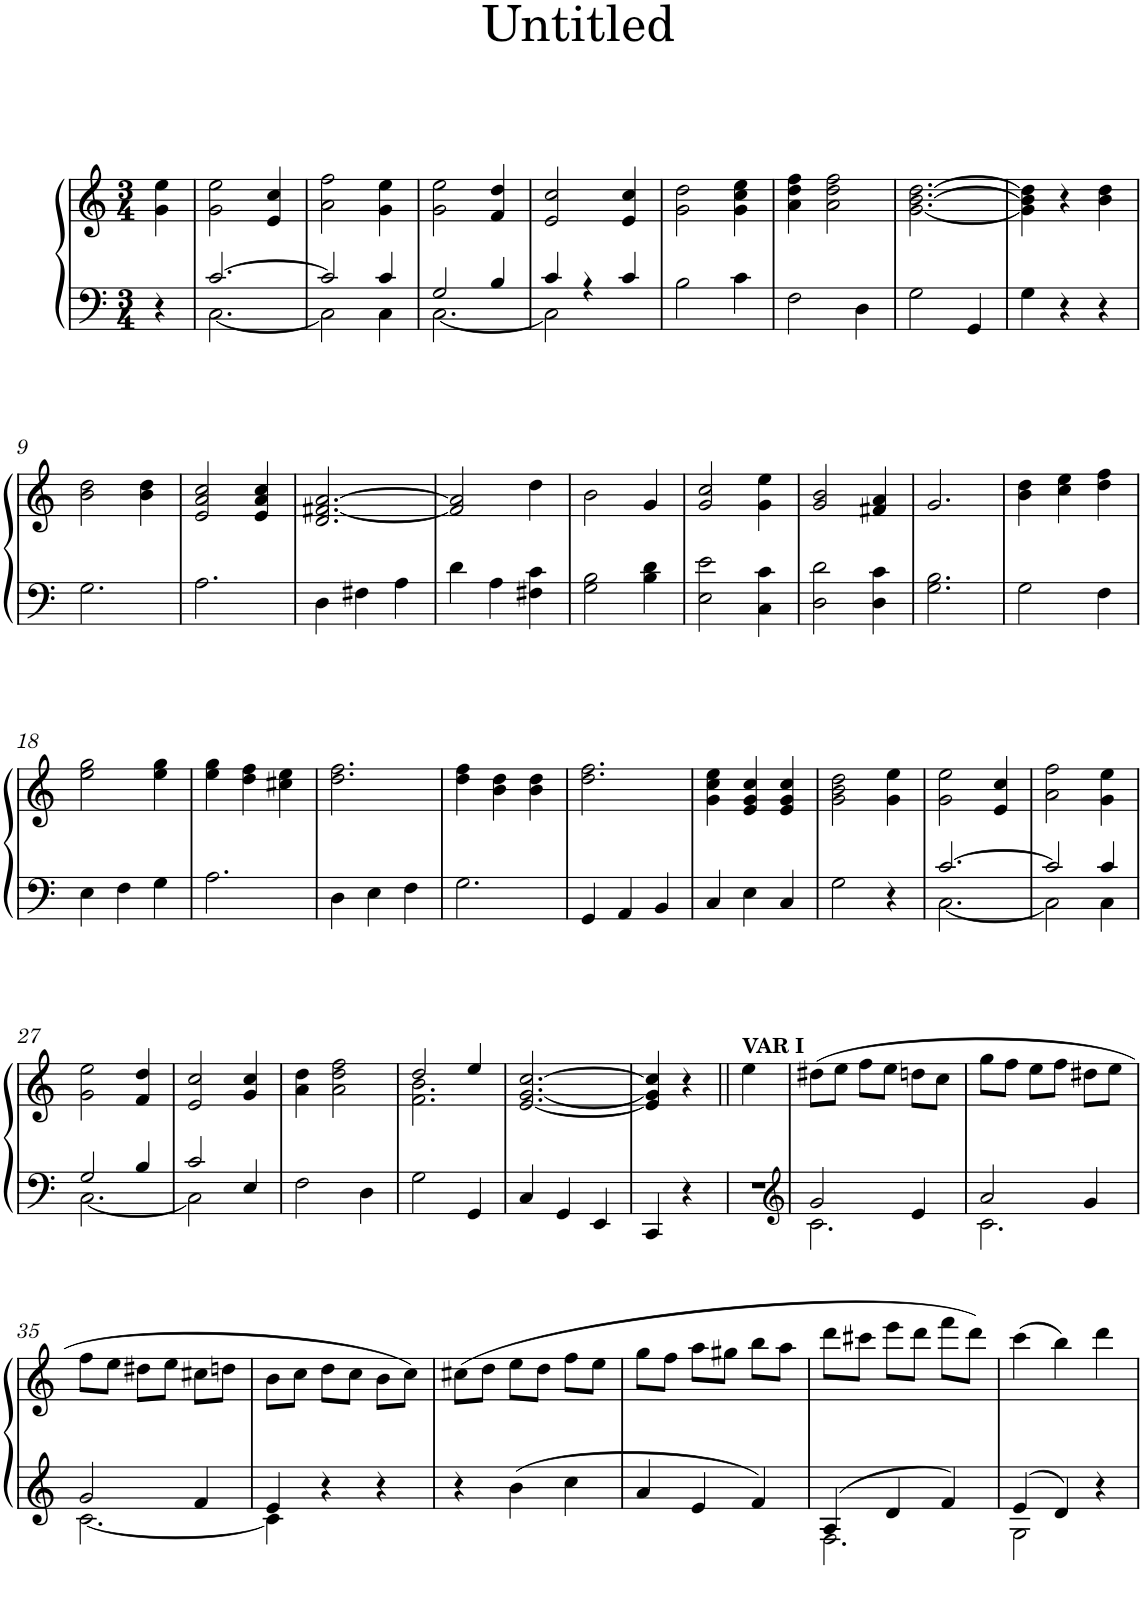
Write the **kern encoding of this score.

**kern	**kern
*part1	*part1
*staff2	*staff1
*I"Piano	*
*I'Pno.	*
*clefF4	*clefG2
*k[]	*k[]
*M3/4	*M3/4
=	=
4r	4g\ 4ee\
=1	=1
*^	*
[2.c/	[2.C\	2g\ 2ee\
.	.	4e/ 4cc/
=2	=2	=2
2c/]	2C\]	2a\ 2ff\
4c/	4C\	4g\ 4ee\
=3	=3	=3
2G/	[2.C\	2g\ 2ee\
4B/	.	4f/ 4dd/
=4	=4	=4
4c/	2C\]	2e/ 2cc/
4r	.	.
4c/	4ryy	4e/ 4cc/
*v	*v	*
=5	=5
2B\	2g\ 2dd\
4c\	4g\ 4cc\ 4ee\
=6	=6
2F\	4a\ 4dd\ 4ff\
.	2a\ 2dd\ 2ff\
4D\	.
=7	=7
2G\	[2.g\ [2.b\ [2.dd\
4GG/	.
=8	=8
4G\	4g\] 4b\] 4dd\]
4r	4r
4r	4b\ 4dd\
!!LO:LB:g=z
=9	=9
2.G\	2b\ 2dd\
.	4b\ 4dd\
=10	=10
2.A\	2e/ 2a/ 2cc/
.	4e/ 4a/ 4cc/
=11	=11
4D\	2.d/ [2.f#X/ [2.a/
4F#X\	.
4A\	.
=12	=12
4d\	2f#/] 2a/]
4A\	.
4F#X\ 4c\	4dd\
=13	=13
2G\ 2B\	2b\
4B\ 4d\	4g/
=14	=14
2E\ 2e\	2g/ 2cc/
4C\ 4c\	4g\ 4ee\
=15	=15
2D\ 2d\	2g/ 2b/
4D\ 4c\	4f#X/ 4a/
=16	=16
2.G\ 2.B\	2.g/
=17	=17
2G\	4b\ 4dd\
.	4cc\ 4ee\
4F\	4dd\ 4ff\
!!LO:LB:g=z
=18	=18
4E\	2ee\ 2gg\
4F\	.
4G\	4ee\ 4gg\
=19	=19
2.A\	4ee\ 4gg\
.	4dd\ 4ff\
.	4cc#X\ 4ee\
=20	=20
4D\	2.dd\ 2.ff\
4E\	.
4F\	.
=21	=21
2.G\	4dd\ 4ff\
.	4b\ 4dd\
.	4b\ 4dd\
=22	=22
4GG/	2.dd\ 2.ff\
4AA/	.
4BB/	.
=23	=23
4C/	4g\ 4cc\ 4ee\
4E\	4e/ 4g/ 4cc/
4C/	4e/ 4g/ 4cc/
=24	=24
2G\	2g\ 2b\ 2dd\
4r	4g\ 4ee\
=25	=25
*^	*
[2.c/	[2.C\	2g\ 2ee\
.	.	4e/ 4cc/
=26	=26	=26
2c/]	2C\]	2a\ 2ff\
4c/	4C\	4g\ 4ee\
!!LO:LB:g=z
=27	=27	=27
2G/	[2.C\	2g\ 2ee\
4B/	.	4f/ 4dd/
=28	=28	=28
2c/	2C\]	2e/ 2cc/
4E/	4ryy	4g/ 4cc/
*v	*v	*
=29	=29
2F\	4a\ 4dd\
.	2a\ 2dd\ 2ff\
4D\	.
=30	=30
*	*^
2G\	2dd/	2.f\ 2.b\
4GG/	4ee/	.
*	*v	*v
=31	=31
4C/	[2.e/ [2.g/ [2.cc/
4GG/	.
4EE/	.
=32	=32
4CC/	4e/] 4g/] 4cc/]
4r	4r
=32X1||	=32X1||
!	!LO:TX:a:B:t=VAR I
2.r	4ee\
.	2ryy
=33	=33
*clefG2	*
*^	*
2g/	2.c\	(>8dd#X\L
.	.	8ee\J
.	.	8ff\L
.	.	8ee\J
4e/	.	8ddn\L
.	.	8cc\J
=34	=34	=34
2a/	2.c\	8gg\L
.	.	8ff\J
.	.	8ee\L
.	.	8ff\J
4g/	.	8dd#X\L
.	.	8ee\J
!!LO:LB:g=z
=35	=35	=35
2g/	[2.c\	8ff\L
.	.	8ee\J
.	.	8dd#X\L
.	.	8ee\J
4f/	.	8cc#X\L
.	.	8ddn\J
=36	=36	=36
4e/	4c\]	8b\L
.	.	8cc\J
4r	2ryy	8dd\L
.	.	8cc\J
4r	.	8b\L
.	.	8cc\J)
*v	*v	*
=37	=37
4r	(>8cc#X\L
.	8dd\J
4b\	8ee\L
.	8dd\J
4cc\	8ff\L
.	8ee\J
=38	=38
4a/	8gg\L
.	8ff\J
4e/	8aa\L
.	8gg#X\J
4f/	8bb\L
.	8aa\J
=39	=39
*^	*
4A/	2.F\	8ddd\L
.	.	8ccc#X\J
4d/	.	8eee\L
.	.	8ddd\J
4f/	.	8fff\L
.	.	8ddd\J)
=40	=40	=40
4e/	2G\	(>4ccc\
4d/	.	4bb\)
4r	4ryy	4ddd\
*v	*v	*
=	=
*-	*-
